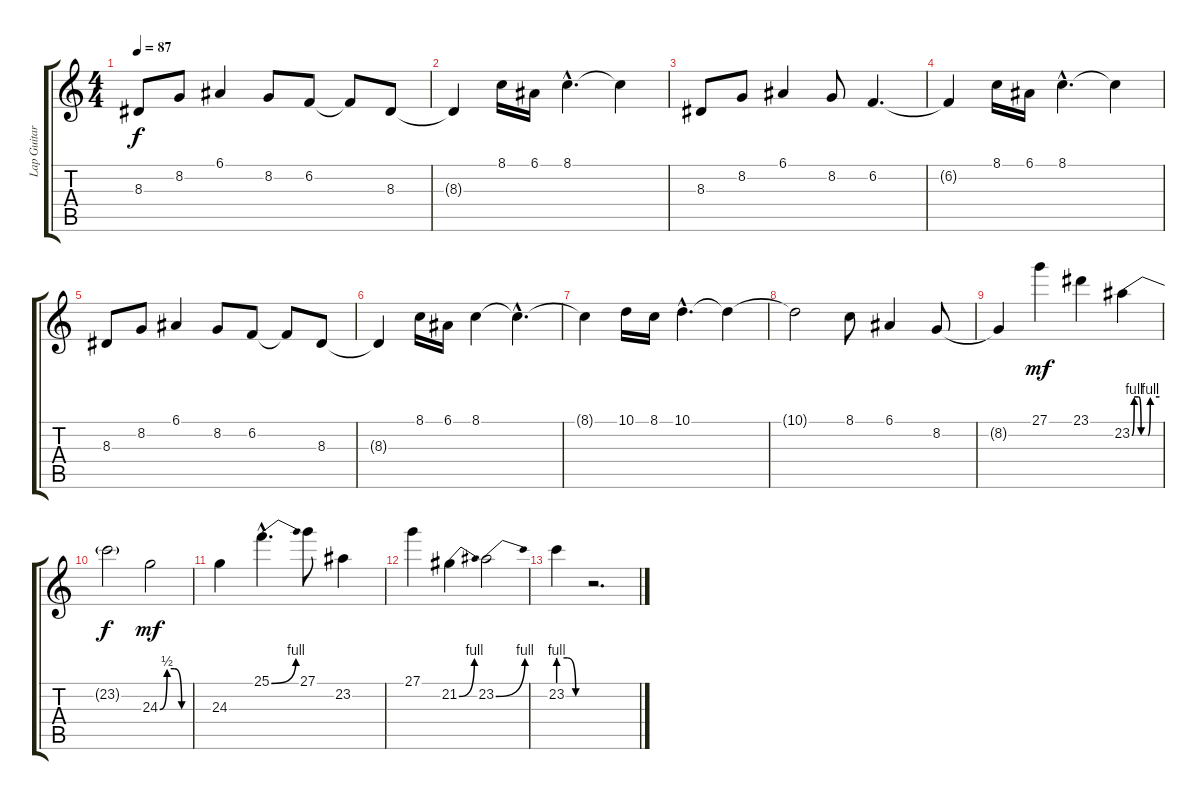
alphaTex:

\track ("Lap Guitar Delay 2" "Lap Guitar") {instrument lead8bassandlead}
\staff {score tabs}
\tuning (E4 B3 G3 D3 A2 E2) {hide}
\ts (4 4)
\tempo 87
\clef g2
\ks c
8.3.8{dy f} 8.2.8 6.1.4 8.2.8 6.2.8 6.2{t}.8 8.3.8 |
8.3{t}.4 8.1.16 6.1.16 8.1{hac}.4{d} 8.1{t}.4 |
8.3.8 8.2.8 6.1.4 8.2.8 6.2.4{d} |
6.2{t}.4 8.1.16 6.1.16 8.1{hac}.4{d} 8.1{t}.4 |
8.3.8 8.2.8 6.1.4 8.2.8 6.2.8 6.2{t}.8 8.3.8 |
8.3{t}.4 8.1.16 6.1.16 8.1.4 8.1{hac t}.4{d} |
8.1{t}.4 10.1.16 8.1.16 10.1{hac}.4{d} 10.1{t}.4 |
10.1{t}.2 8.1.8 6.1.4 8.2.8 |
8.2{t}.4 27.1.4{dy mf instrument lead8bassandlead} 23.1.4 23.2{be (custom 0 0 5 4 15 4 20 0 35 0 40 4 60 4)}.4 |
23.2{t}.2{dy f} 24.3{be (custom 0 0 15 2 30 2 45 0 60 0)}.2{dy mf} |
24.3.4 25.1{be (bend 0 0 60 4) hac}.4{d} 27.1.8 23.2.4 |
27.1.4 21.2{be (bend 0 0 60 4)}.4 23.2{be (bend 0 0 60 4)}.2 |
23.2{be (custom 0 4 20 4 40 0 60 0)}.4 r.2{d}
